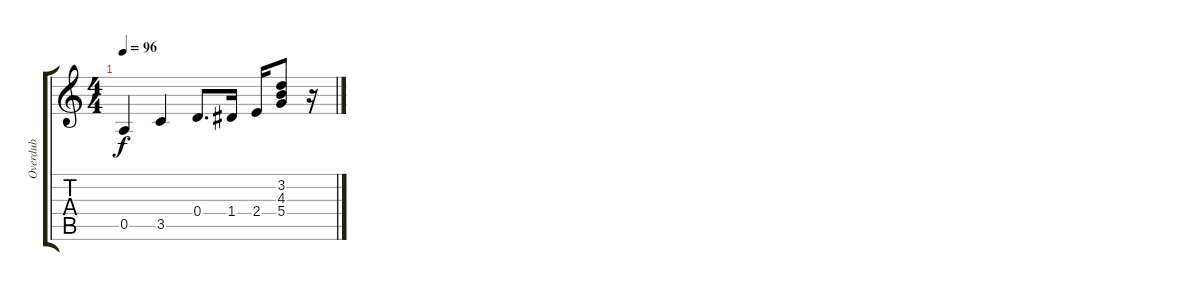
\track ("Overdub" "Overdub") {instrument fretlessbass}
\staff {score tabs}
\tuning (E4 B3 G3 D3 A2 E2) {hide}
\ts (4 4)
\tempo 96
\clef g2
\ks c
0.5.4{dy f} 3.5.4 0.4.8{d} 1.4.16 2.4.16 (3.2 4.3 5.4).8 r.16
